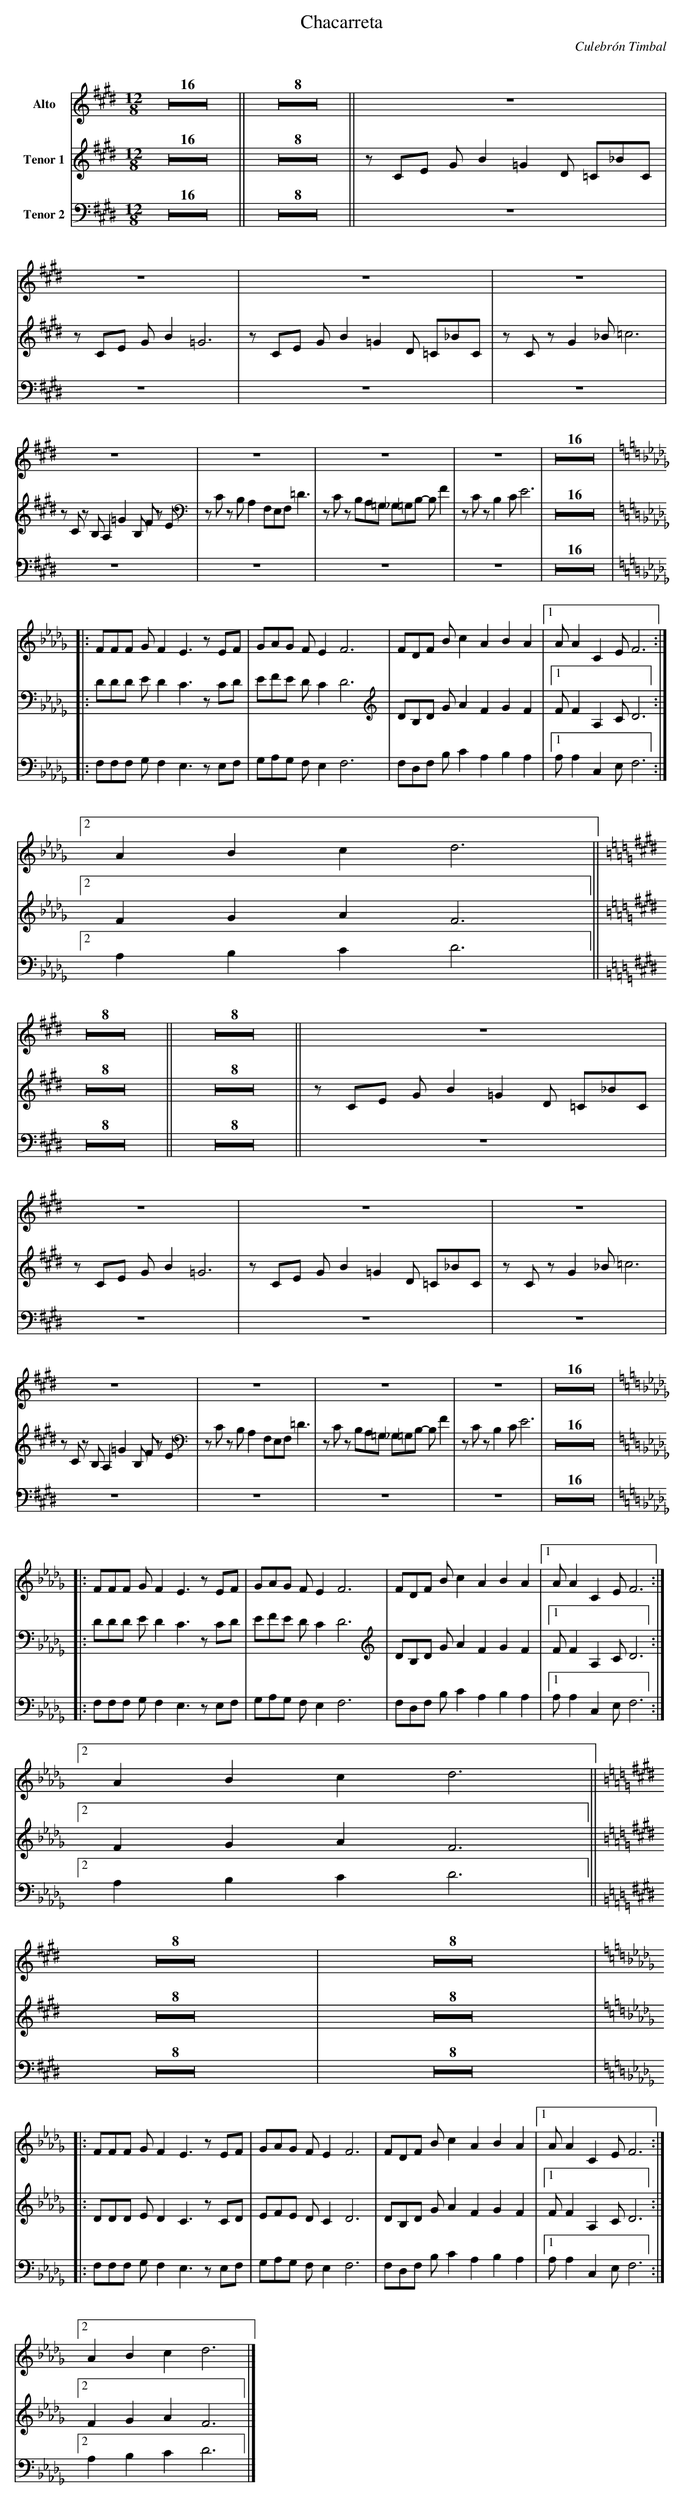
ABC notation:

X:1
C: Culebr\'on Timbal
T:Chacarreta
M:12/8
L:1/8
Q:
K:E
V:1 name="Alto"
V:2 name="Tenor 1"
V:3 name="Tenor 2"
[V:1] Z16 || Z8 || z12                   | z12           | z12                   | z12             |
[V:2] Z16 || Z8 || z CE G B2 =G2 D =C_BC | z CE G B2 =G6 | z CE G B2 =G2 D =C_BC | z C z G2 _B =c6 |
[V:3] Z16 || Z8 || z12                   | z12           | z12                   | z12             |
[V:1] z12  			| z12                     | z12                           | z12            | Z16 |:
K:Db
[V:2] z C z B, A,2 =G2 B, F z E | z C z B, A,2 F,E,F, =D3 | z C z B,A,=G, _G,=G,B,- B, F2 | z C z B,2 C E6 | Z16 |:
K:Db
[V:3] z12  			| z12                     | z12                           | z12            | Z16 |:
K:Db
[V:1] FFF G F2       E3 z EF    | GAG F E2       F6  | FDF B c2   A2 B2 A2      |1 A A2 C2 E      F6  :|2
[V:2] DDD E D2       C3 z CD    | EFE D C2       D6  | DB,D G A2   F2 G2 F2     |1 F F2 A,2 C     D6  :|2
[V:3] F,F,F, G, F,2  E,3 z E,F, | G,A,G, F, E,2  F,6 | F,D,F, B, C2 A,2 B,2 A,2 |1 A, A,2 C,2 E,  F,6 :|2
[V:1] A2 B2 c2 d6   ||
K:E
[V:2] F2 G2 A2 F6   ||
K:E
[V:3] A,2 B,2 C2 D6 ||
K:E
[V:1] Z8 || Z8 || z12                   | z12           | z12                   | z12             |
[V:2] Z8 || Z8 || z CE G B2 =G2 D =C_BC | z CE G B2 =G6 | z CE G B2 =G2 D =C_BC | z C z G2 _B =c6 |
[V:3] Z8 || Z8 || z12                   | z12           | z12                   | z12             |
[V:1] z12 			| z12                     | z12                           | z12            | Z16 |:
K:Db
[V:2] z C z B, A,2 =G2 B, F z E | z C z B, A,2 F,E,F, =D3 | z C z B,A,=G, _G,=G,B,- B, F2 | z C z B,2 C E6 | Z16 |:
K:Db
[V:3] z12 			| z12                     | z12                           | z12            | Z16 |:
K:Db
[V:1] FFF G F2       E3 z EF    | GAG F E2       F6  | FDF B c2   A2 B2 A2      |1 A A2 C2 E      F6  :|2
[V:2] DDD E D2       C3 z CD    | EFE D C2       D6  | DB,D G A2   F2 G2 F2     |1 F F2 A,2 C     D6  :|2
[V:3] F,F,F, G, F,2  E,3 z E,F, | G,A,G, F, E,2  F,6 | F,D,F, B, C2 A,2 B,2 A,2 |1 A, A,2 C,2 E,  F,6 :|2
[V:1] A2 B2 c2 d6   ||
K:E
[V:2] F2 G2 A2 F6   ||
K:E
[V:3] A,2 B,2 C2 D6 ||
K:E
[V:1] Z8 | Z8 |:
K:Db
[V:2] Z8 | Z8 |:
K:Db
[V:3] Z8 | Z8 |:
K:Db
[V:1] FFF G F2       E3 z EF    | GAG F E2       F6  | FDF B c2   A2 B2 A2      |1 A A2 C2 E      F6  :|2
[V:2] DDD E D2       C3 z CD    | EFE D C2       D6  | DB,D G A2   F2 G2 F2     |1 F F2 A,2 C     D6  :|2
[V:3] F,F,F, G, F,2  E,3 z E,F, | G,A,G, F, E,2  F,6 | F,D,F, B, C2 A,2 B,2 A,2 |1 A, A,2 C,2 E,  F,6 :|2
[V:1] A2 B2 c2 d6   |]
[V:2] F2 G2 A2 F6   |]
[V:3] A,2 B,2 C2 D6 |]
